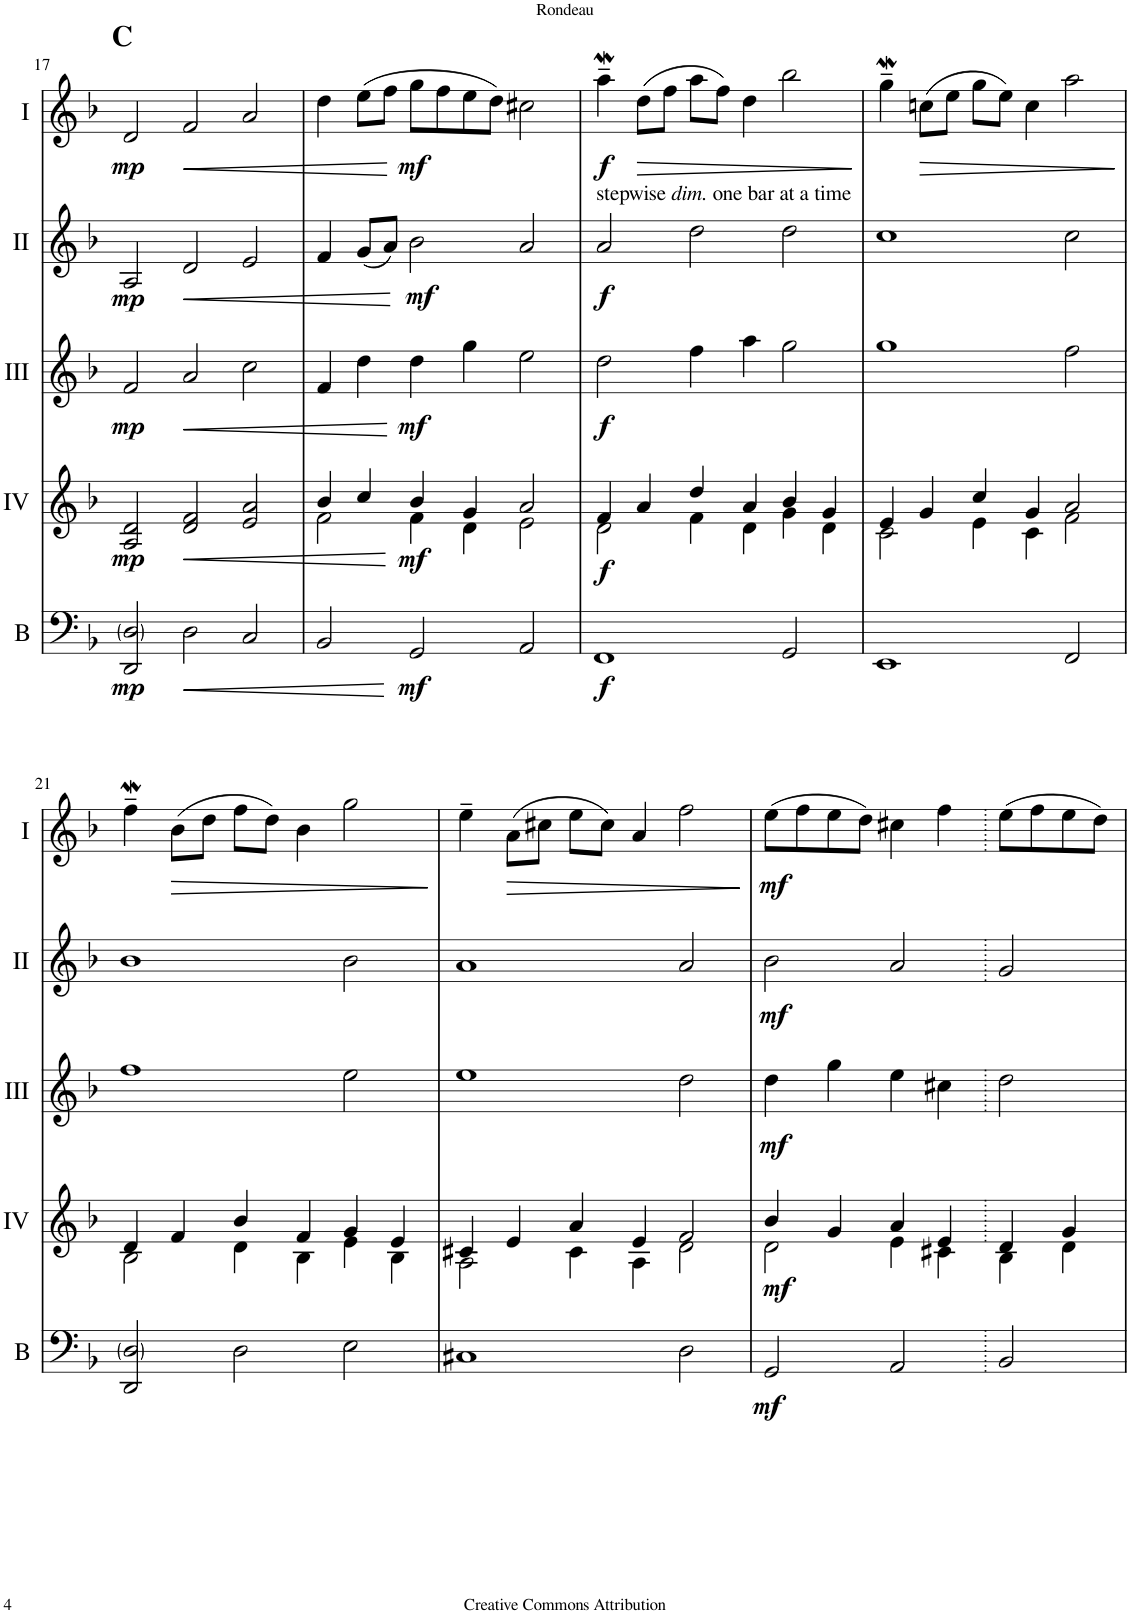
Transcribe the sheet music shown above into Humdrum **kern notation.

**kern	**dynam	**kern	**dynam	**kern	**dynam	**kern	**dynam	**kern	**dynam
*part5	*part5	*part4	*part4	*part3	*part3	*part2	*part2	*part1	*part1
*staff5	*staff5	*staff4	*staff4	*staff3	*staff3	*staff2	*staff2	*staff1	*staff1
*I"Bass	*	*I"Acc. 4	*	*I"Acc. 3	*	*I"Acc. 2	*	*I"Acc. 1	*
*I'B	*	*	*	*	*	*	*	*	*
!!LO:PB:g=z
*clefF4	*	*clefG2	*	*clefG2	*	*clefG2	*	*clefG2	*
*Trd7c12	*	*	*	*Trd7c12	*	*	*	*	*
*k[b-]	*	*k[b-]	*	*k[b-]	*	*k[b-]	*	*k[b-]	*
*M3/2	*	*M3/2	*	*M3/2	*	*M3/2	*	*M3/2	*
=17	=17	=17	=17	=17	=17	=17	=17	=17	=17
!	!	!	!	!	!	!	!	!LO:TX:a:B:t=C	!
!	!LO:DY:b	!	!LO:DY:b	!	!LO:DY:b	!	!LO:DY:b	!	!LO:DY:b
2DD/ 2D/	mp	2A/ 2d/	mp	2f/	mp	2A/	mp	2d/	mp
!	!LO:HP:b	!	!LO:HP:b	!	!LO:HP:b	!	!LO:HP:b	!	!LO:HP:b
2D\	<	2d/ 2f/	<	2a/	<	2d/	<	2f/	<
2C/	.	2e/ 2a/	.	2cc\	.	2e/	.	2a/	.
=18	=18	=18	=18	=18	=18	=18	=18	=18	=18
*	*	*^	*	*	*	*	*	*	*
2BB-/	.	4b-/	2f\	.	4f/	.	4f/	.	4dd\	.
.	.	4cc/	.	.	4dd\	.	(8g/L	.	(8ee\L	.
.	.	.	.	.	.	.	8a/J)	.	8ff\J	.
!	!LO:DY:n=1:b	!	!	!LO:DY:n=1:b	!	!LO:DY:n=1:b	!	!LO:DY:n=1:b	!	!LO:DY:n=1:b
2GG/	[ mf	4b-/	4f\	[ mf	4dd\	[ mf	2b-\	[ mf	8gg\L	[ mf
.	.	.	.	.	.	.	.	.	8ff\	.
.	.	4g/	4d\	.	4gg\	.	.	.	8ee\	.
.	.	.	.	.	.	.	.	.	8dd\J)	.
2AA/	.	2a/	2e\	.	2ee\	.	2a/	.	2cc#X\	.
=19	=19	=19	=19	=19	=19	=19	=19	=19	=19	=19
!	!	!	!	!	!	!	!	!	!LO:TX:b:t=stepwise	!
!	!	!	!	!	!	!	!	!	!LO:TX:b:i:t=dim.	!
!	!	!	!	!	!	!	!	!	!LO:TX:b:t=one bar at a time	!
!	!LO:DY:b	!	!	!LO:DY:b	!	!LO:DY:b	!	!LO:DY:b	!	!LO:DY:b
1FF	f	4f/	2d\	f	2dd\	f	2a/	f	4aaW~\	f
!	!	!	!	!	!	!	!	!	!	!LO:HP:b
.	.	4a/	.	.	.	.	.	.	(8dd\L	>
.	.	.	.	.	.	.	.	.	8ff\J	.
.	.	4dd/	4f\	.	4ff\	.	2dd\	.	8aa\L	.
.	.	.	.	.	.	.	.	.	8ff\J)	.
.	.	4a/	4d\	.	4aa\	.	.	.	4dd\	.
2GG/	.	4b-/	4g\	.	2gg\	.	2dd\	.	2bb-\	.
.	.	4g/	4d\	.	.	.	.	.	.	.
*	*	*v	*v	*	*	*	*	*	*	*
.	.	.	.	.	.	.	.	.	]
=20	=20	=20	=20	=20	=20	=20	=20	=20	=20
*	*	*^	*	*	*	*	*	*	*
1EE	.	4e/	2c\	.	1gg	.	1cc	.	4ggW~\	.
!	!	!	!	!	!	!	!	!	!	!LO:HP:b
.	.	4g/	.	.	.	.	.	.	(8ccn\L	>
.	.	.	.	.	.	.	.	.	8ee\J	.
.	.	4cc/	4e\	.	.	.	.	.	8gg\L	.
.	.	.	.	.	.	.	.	.	8ee\J)	.
.	.	4g/	4c\	.	.	.	.	.	4cc\	.
2FF/	.	2a/	2f\	.	2ff\	.	2cc\	.	2aa\	.
*	*	*v	*v	*	*	*	*	*	*	*
.	.	.	.	.	.	.	.	.	]
!!LO:LB:g=z
=21	=21	=21	=21	=21	=21	=21	=21	=21	=21
*	*	*^	*	*	*	*	*	*	*
2DD/ 2D/	.	4d/	2B-\	.	1ff	.	1b-	.	4ffw~\	.
!	!	!	!	!	!	!	!	!	!	!LO:HP:b
.	.	4f/	.	.	.	.	.	.	(8b-\L	>
.	.	.	.	.	.	.	.	.	8dd\J	.
2D\	.	4b-/	4d\	.	.	.	.	.	8ff\L	.
.	.	.	.	.	.	.	.	.	8dd\J)	.
.	.	4f/	4B-\	.	.	.	.	.	4b-\	.
2E\	.	4g/	4e\	.	2ee\	.	2b-\	.	2gg\	.
.	.	4e/	4B-\	.	.	.	.	.	.	.
*	*	*v	*v	*	*	*	*	*	*	*
.	.	.	.	.	.	.	.	.	]
=22	=22	=22	=22	=22	=22	=22	=22	=22	=22
*	*	*^	*	*	*	*	*	*	*
1C#X	.	4c#X/	2A\	.	1ee	.	1a	.	4ee~\	.
!	!	!	!	!	!	!	!	!	!	!LO:HP:b
.	.	4e/	.	.	.	.	.	.	(8a\L	>
.	.	.	.	.	.	.	.	.	8cc#X\J	.
.	.	4a/	4c#\	.	.	.	.	.	8ee\L	.
.	.	.	.	.	.	.	.	.	8cc#\J)	.
.	.	4e/	4A\	.	.	.	.	.	4a/	.
2D\	.	2f/	2d\	.	2dd\	.	2a/	.	2ff\	.
*	*	*v	*v	*	*	*	*	*	*	*
.	.	.	.	.	.	.	.	.	]
=23	=23	=23.	=23	=23	=23	=23	=23	=23	=23
*	*	*^	*	*	*	*	*	*	*
!	!LO:DY:b	!	!	!LO:DY:b	!	!LO:DY:b	!	!LO:DY:b	!	!LO:DY:b
2GG/	mf	4b-/	2d\	mf	4dd\	mf	2b-\	mf	(8ee\L	mf
.	.	.	.	.	.	.	.	.	8ff\	.
.	.	4g/	.	.	4gg\	.	.	.	8ee\	.
.	.	.	.	.	.	.	.	.	8dd\J)	.
2AA/	.	4a/	4e\	.	4ee\	.	2a/	.	4cc#X\	.
.	.	4e/	4c#X\	.	4cc#X\	.	.	.	4ff\	.
2BB-/	.	4d/	4B-\	.	2dd\	.	2g/	.	(8ee\L	.
.	.	.	.	.	.	.	.	.	8ff\	.
.	.	4g/	4d\	.	.	.	.	.	8ee\	.
.	.	.	.	.	.	.	.	.	8dd\J)	.
*	*	*v	*v	*	*	*	*	*	*	*
=	=	=	=	=	=	=	=	=	=
*-	*-	*-	*-	*-	*-	*-	*-	*-	*-
